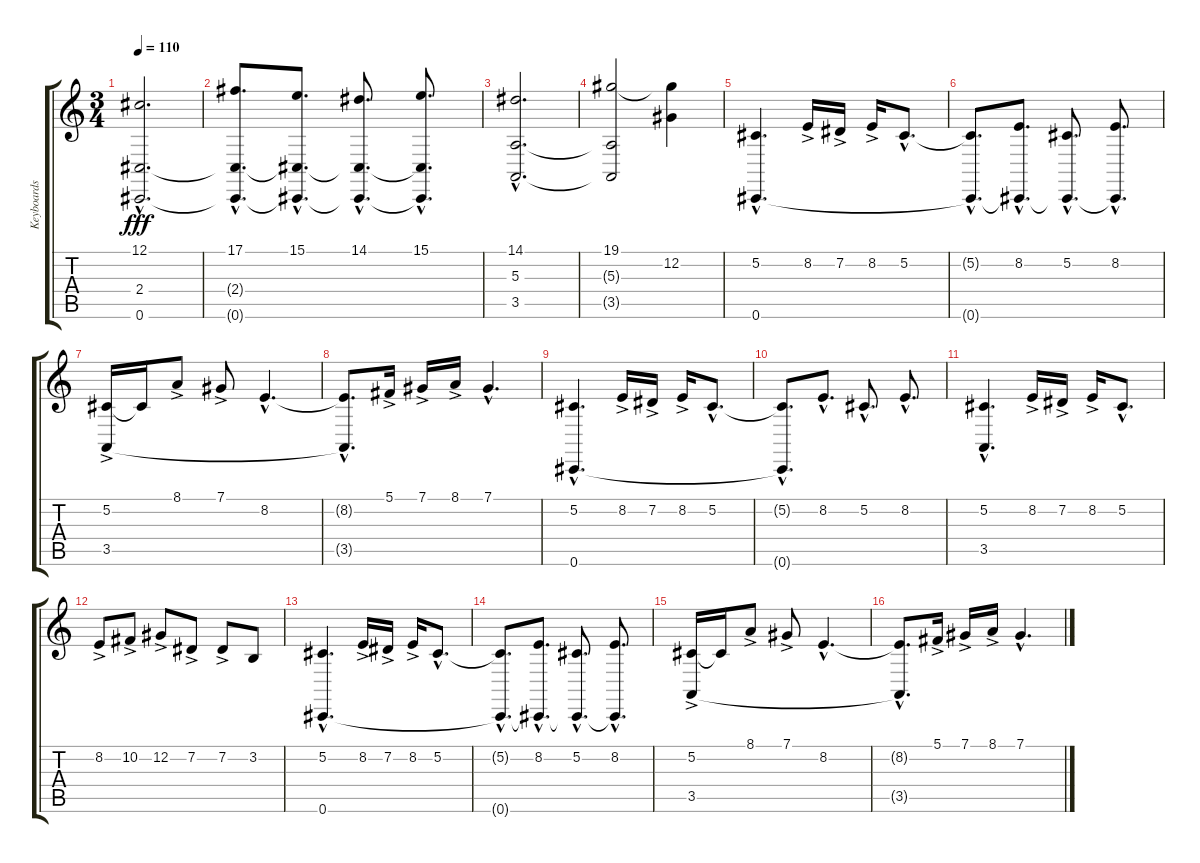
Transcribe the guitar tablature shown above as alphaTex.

\track ("Keyboards" "Keyboards") {instrument lead8bassandlead}
\staff {score tabs}
\tuning (Db4 Ab3 E3 B2 Gb2 Db2) {hide}
\ts (3 4)
\tempo 110
\clef g2
\ks c
(12.1{hac} 2.4{hac} 0.6{hac}).2{d dy fff volume 13 instrument synthstrings1} |
(17.1{hac} 2.4{hac t} 0.6{hac t}).8{d} (15.1{hac} 2.4{hac t} 0.6{hac t}).8{d} (14.1{hac} 2.4{hac t} 0.6{hac t}).8{d} (15.1{hac} 2.4{hac t} 0.6{hac t}).8{d} |
(14.1{hac} 5.3{hac} 3.5{hac}).2{d} |
(19.1 5.3{t} 3.5{t}).2 (19.1{t} 12.2).4 |
(5.2{hac} 0.6{hac}).4{d instrument fx7echoes} 8.2{ac}.16 7.2{ac}.16 8.2{ac}.16 5.2{hac}.8{d} |
(5.2{hac t} 0.6{hac t}).8{d} (8.2{hac} 0.6{hac t}).8{d} (5.2{hac} 0.6{hac t}).8{d} (8.2{hac} 0.6{hac t}).8{d} |
(5.2{ac} 3.5).16 5.2{t}.16 8.1{ac}.8 7.1{ac}.8 8.2{hac}.4{d} |
(8.2{hac t} 3.5{hac t}).8{d} 5.1{ac}.16 7.1{ac}.16 8.1{ac}.16 7.1{hac}.4{d} |
(5.2{hac} 0.6{hac}).4{d instrument fx7echoes} 8.2{ac}.16 7.2{ac}.16 8.2{ac}.16 5.2{hac}.8{d} |
(5.2{hac t} 0.6{hac t}).8{d} 8.2{hac}.8{d} 5.2{hac}.8{d} 8.2{hac}.8{d} |
(5.2{hac} 3.5{hac}).4{d} 8.2{ac}.16 7.2{ac}.16 8.2{ac}.16 5.2{hac}.8{d} |
8.2{ac}.8 10.2{ac}.8 12.2{ac}.8 7.2{ac}.8 7.2{ac}.8 3.2.8 |
(5.2{hac} 0.6{hac}).4{d instrument fx7echoes} 8.2{ac}.16 7.2{ac}.16 8.2{ac}.16 5.2{hac}.8{d} |
(5.2{hac t} 0.6{hac t}).8{d} (8.2{hac} 0.6{hac t}).8{d} (5.2{hac} 0.6{hac t}).8{d} (8.2{hac} 0.6{hac t}).8{d} |
(5.2{ac} 3.5).16 5.2{t}.16 8.1{ac}.8 7.1{ac}.8 8.2{hac}.4{d} |
(8.2{hac t} 3.5{hac t}).8{d} 5.1{ac}.16 7.1{ac}.16 8.1{ac}.16 7.1{hac}.4{d}
